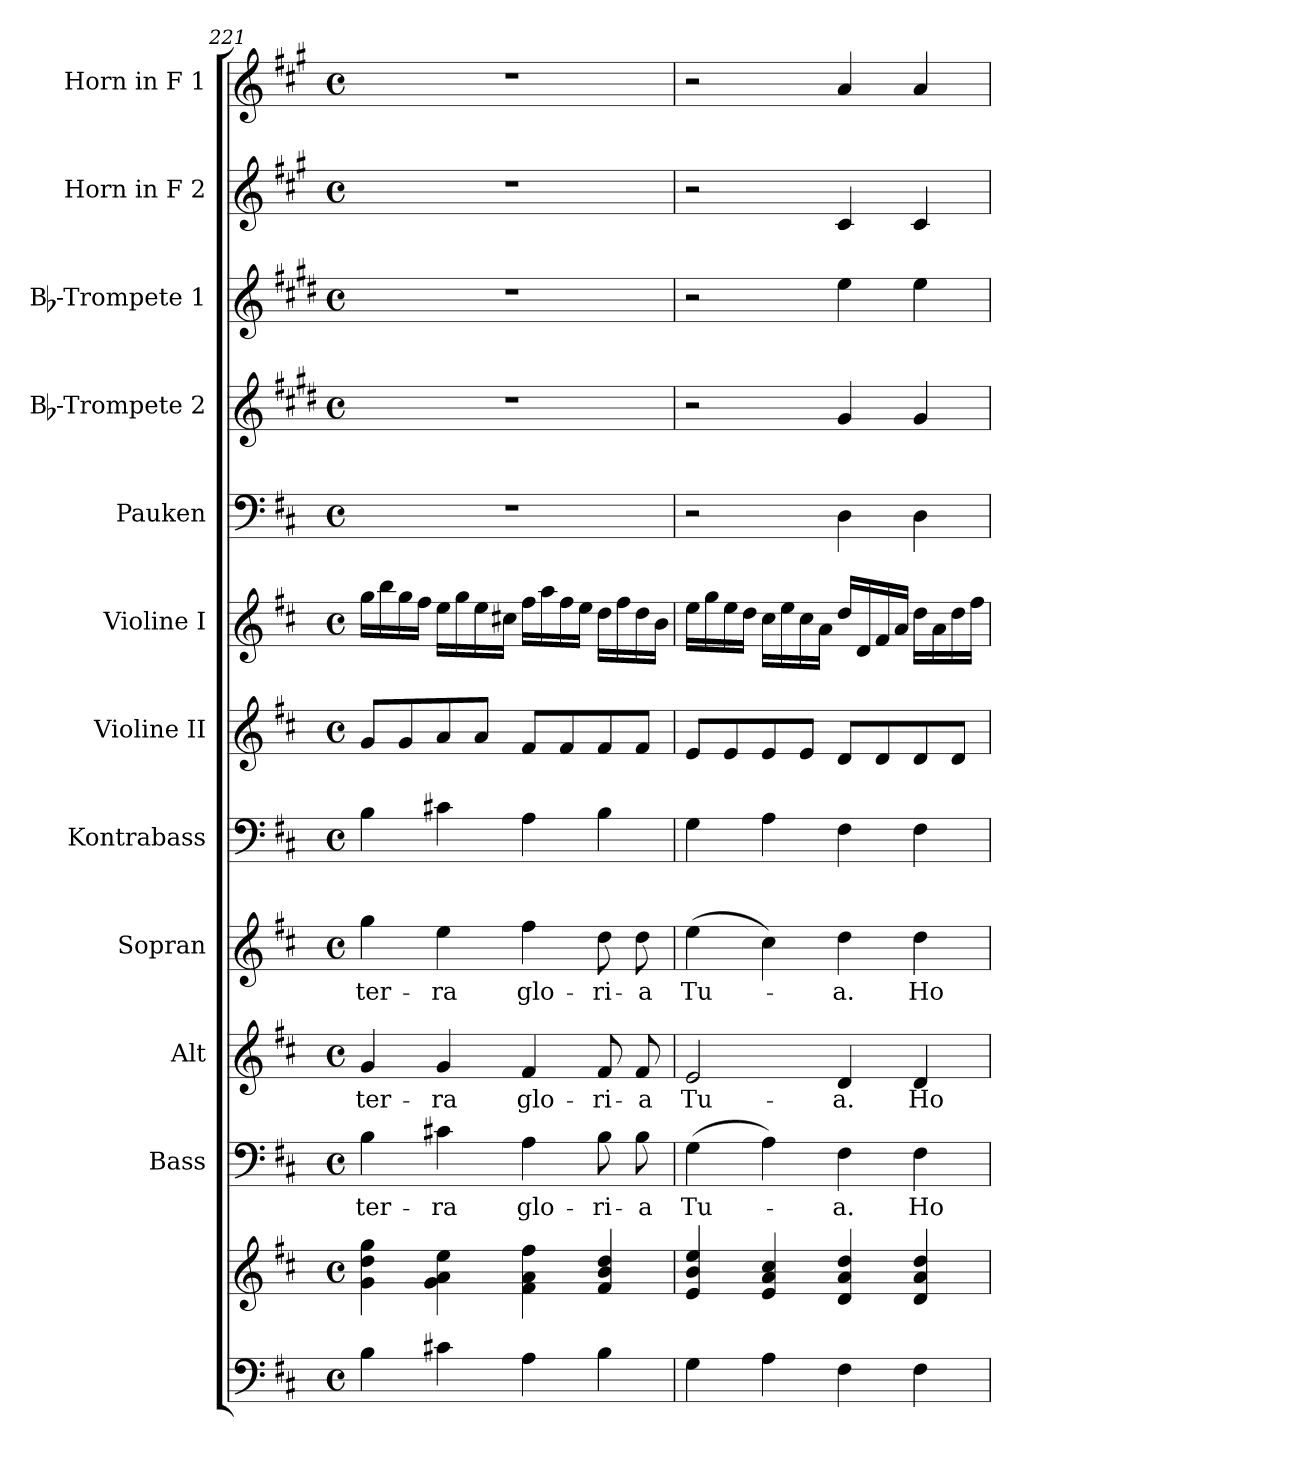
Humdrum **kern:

**kern	**kern	**kern	**text	**kern	**text	**kern	**text	**kern	**kern	**kern	**kern	**kern	**kern	**kern	**kern
*part12	*part12	*part11	*part11	*part10	*part10	*part9	*part9	*part8	*part7	*part6	*part5	*part4	*part3	*part2	*part1
*staff13	*staff12	*staff11	*staff11	*staff10	*staff10	*staff9	*staff9	*staff8	*staff7	*staff6	*staff5	*staff4	*staff3	*staff2	*staff1
*	*	*I"Bass	*	*I"Alt	*	*I"Sopran	*	*I"Kontrabass	*I"Violine II	*I"Violine I	*I"Pauken	*I"Bb-Trompete 2	*I"Bb-Trompete 1	*I"Horn in F 2	*I"Horn in F 1
*	*	*I'B.	*	*I'A.	*	*I'S.	*	*I'Kb.	*I'Vl. II	*I'Vl. I	*I'Pk.	*I'Bb Trp. 2	*I'Bb Trp. 1	*	*
*clefF4	*clefG2	*clefF4	*	*clefG2	*	*clefG2	*	*clefF4	*clefG2	*clefG2	*clefF4	*clefG2	*clefG2	*clefG2	*clefG2
*	*	*	*	*	*	*	*	*ITrd7c12	*	*	*	*ITrd1c2	*ITrd1c2	*ITrd4c7	*ITrd4c7
*k[f#c#]	*k[f#c#]	*k[f#c#]	*	*k[f#c#]	*	*k[f#c#]	*	*k[f#c#]	*k[f#c#]	*k[f#c#]	*k[f#c#]	*k[f#c#]	*k[f#c#]	*k[f#c#]	*k[f#c#]
*D:	*D:	*D:	*	*D:	*	*D:	*	*D:	*D:	*D:	*D:	*D:	*D:	*D:	*D:
*M4/4	*M4/4	*M4/4	*	*M4/4	*	*M4/4	*	*M4/4	*M4/4	*M4/4	*M4/4	*M4/4	*M4/4	*M4/4	*M4/4
*met(c)	*met(c)	*met(c)	*	*met(c)	*	*met(c)	*	*met(c)	*met(c)	*met(c)	*met(c)	*met(c)	*met(c)	*met(c)	*met(c)
=221	=221	=221	=221	=221	=221	=221	=221	=221	=221	=221	=221	=221	=221	=221	=221
!	!	!	!LO:LY:b	!	!LO:LY:b	!	!LO:LY:b	!	!	!	!	!	!	!	!
4B\	4g\ 4dd\ 4gg\	4B\	ter-	4g/	ter-	4gg\	ter-	4BB\	8g/L	16gg\LL	1r	1r	1r	1r	1r
.	.	.	.	.	.	.	.	.	.	16bb\	.	.	.	.	.
.	.	.	.	.	.	.	.	.	8g/	16gg\	.	.	.	.	.
.	.	.	.	.	.	.	.	.	.	16ff#\JJ	.	.	.	.	.
!	!	!	!LO:LY:b	!	!LO:LY:b	!	!LO:LY:b	!	!	!	!	!	!	!	!
4c#X\	4g\ 4a\ 4ee\	4c#X\	-ra	4g/	-ra	4ee\	-ra	4C#X\	8a/	16ee\LL	.	.	.	.	.
.	.	.	.	.	.	.	.	.	.	16gg\	.	.	.	.	.
.	.	.	.	.	.	.	.	.	8a/J	16ee\	.	.	.	.	.
.	.	.	.	.	.	.	.	.	.	16cc#X\JJ	.	.	.	.	.
!	!	!	!LO:LY:b	!	!LO:LY:b	!	!LO:LY:b	!	!	!	!	!	!	!	!
4A\	4f#\ 4a\ 4ff#\	4A\	glo-	4f#/	glo-	4ff#\	glo-	4AA\	8f#/L	16ff#\LL	.	.	.	.	.
.	.	.	.	.	.	.	.	.	.	16aa\	.	.	.	.	.
.	.	.	.	.	.	.	.	.	8f#/	16ff#\	.	.	.	.	.
.	.	.	.	.	.	.	.	.	.	16ee\JJ	.	.	.	.	.
!	!	!	!LO:LY:b	!	!LO:LY:b	!	!LO:LY:b	!	!	!	!	!	!	!	!
4B\	4f#/ 4b/ 4dd/	8B\	-ri-	8f#/	-ri-	8dd\	-ri-	4BB\	8f#/	16dd\LL	.	.	.	.	.
.	.	.	.	.	.	.	.	.	.	16ff#\	.	.	.	.	.
!	!	!	!LO:LY:b	!	!LO:LY:b	!	!LO:LY:b	!	!	!	!	!	!	!	!
.	.	8B\	-a	8f#/	-a	8dd\	-a	.	8f#/J	16dd\	.	.	.	.	.
.	.	.	.	.	.	.	.	.	.	16b\JJ	.	.	.	.	.
=222	=222	=222	=222	=222	=222	=222	=222	=222	=222	=222	=222	=222	=222	=222	=222
!	!	!	!LO:LY:b	!	!LO:LY:b	!	!LO:LY:b	!	!	!	!	!	!	!	!
4G\	4e/ 4b/ 4ee/	(>4G\	Tu-	2e/	Tu-	(>4ee\	Tu-	4GG\	8e/L	16ee\LL	2r	2r	2r	2r	2r
.	.	.	.	.	.	.	.	.	.	16gg\	.	.	.	.	.
.	.	.	.	.	.	.	.	.	8e/	16ee\	.	.	.	.	.
.	.	.	.	.	.	.	.	.	.	16dd\JJ	.	.	.	.	.
4A\	4e/ 4a/ 4cc#/	4A\)	.	.	.	4cc#\)	.	4AA\	8e/	16cc#\LL	.	.	.	.	.
.	.	.	.	.	.	.	.	.	.	16ee\	.	.	.	.	.
.	.	.	.	.	.	.	.	.	8e/J	16cc#\	.	.	.	.	.
.	.	.	.	.	.	.	.	.	.	16a\JJ	.	.	.	.	.
!	!	!	!LO:LY:b	!	!LO:LY:b	!	!LO:LY:b	!	!	!	!	!	!	!	!
4F#\	4d/ 4a/ 4dd/	4F#\	-a.	4d/	-a.	4dd\	-a.	4FF#\	8d/L	16dd/LL	4D\	4f#/	4dd\	4F#/	4d/
.	.	.	.	.	.	.	.	.	.	16d/	.	.	.	.	.
.	.	.	.	.	.	.	.	.	8d/	16f#/	.	.	.	.	.
.	.	.	.	.	.	.	.	.	.	16a/JJ	.	.	.	.	.
!	!	!	!LO:LY:b	!	!LO:LY:b	!	!LO:LY:b	!	!	!	!	!	!	!	!
4F#\	4d/ 4a/ 4dd/	4F#\	Ho-	4d/	Ho-	4dd\	Ho-	4FF#\	8d/	16dd\LL	4D\	4f#/	4dd\	4F#/	4d/
.	.	.	.	.	.	.	.	.	.	16a\	.	.	.	.	.
.	.	.	.	.	.	.	.	.	8d/J	16dd\	.	.	.	.	.
.	.	.	.	.	.	.	.	.	.	16ff#\JJ	.	.	.	.	.
=	=	=	=	=	=	=	=	=	=	=	=	=	=	=	=
*-	*-	*-	*-	*-	*-	*-	*-	*-	*-	*-	*-	*-	*-	*-	*-
